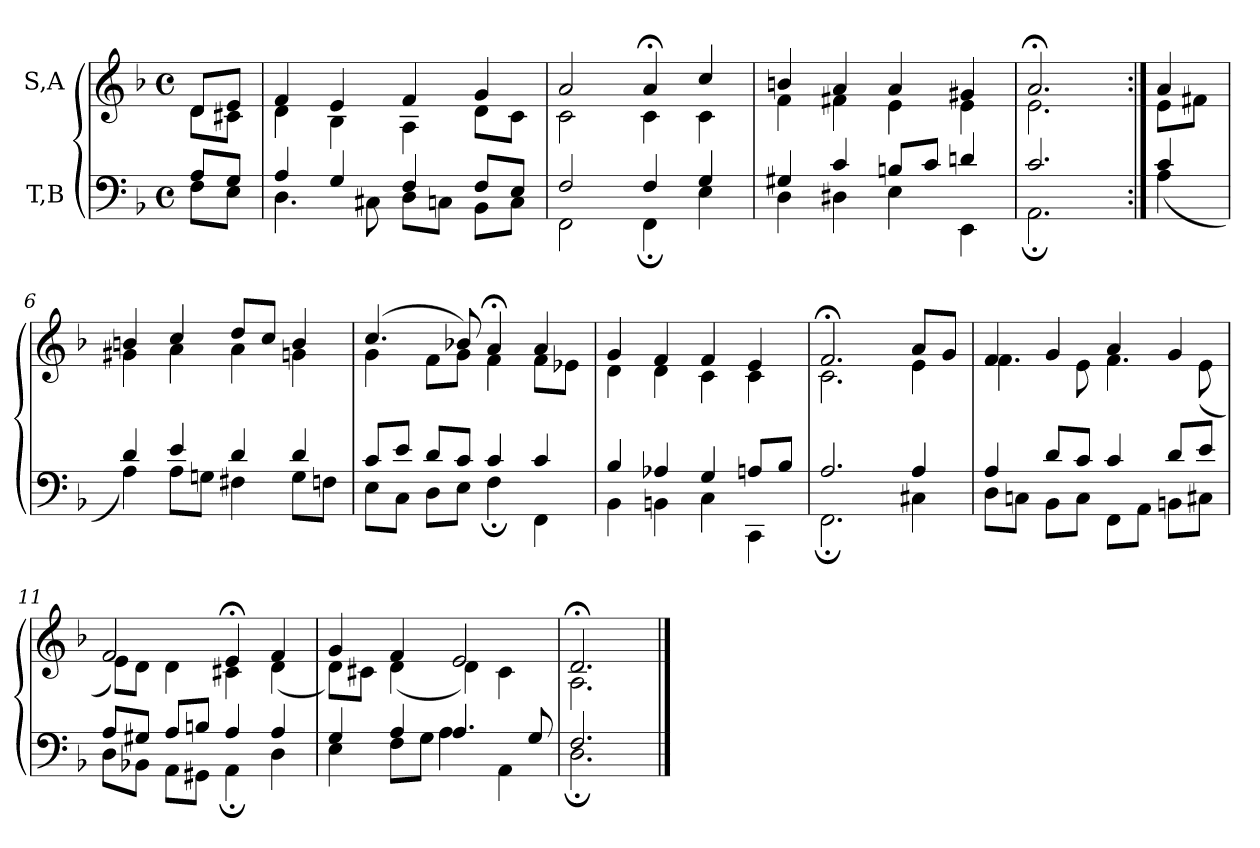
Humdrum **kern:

**kern	**kern
*part2	*part1
*staff2	*staff1
*I"T,B	*I"S,A
*clefF4	*clefG2
*k[b-]	*k[b-]
*M4/4	*M4/4
*met(c)	*met(c)
=	=
*^	*^
8AL	8FL	8dL	8dL
8GJ	8EJ	8eJ	8c#XJ
=1	=1	=1	=1
4A	4.D	4f	4d
4G	.	4e	4B-
.	8C#X	.	.
4F	8DL	4f	4A
.	8CnJ	.	.
8FL	8BB-L	4g	8dL
8EJ	8CJ	.	8cJ
=2	=2	=2	=2
2F	2FF	2a	2c
4F	4FF;	4a;<	4c
4G	4E	4cc	4c
=3	=3	=3	=3
4G#X	4D	4bn	4f
4c	4D#X	4a	4f#X
8BnL	4E	4a	4e
8cJ	.	.	.
4dn	4EE	4g#X	4e
=1476	=1476	=1476	=1476
2.c	2.AA;	2.a;<	2.e
=1477:|!	=1477:|!	=1477:|!	=1477:|!
4c	(<4A	4a	8eL
.	.	.	8f#XJ
=6	=6	=6	=6
4d	4A)	4bn	4g#X
4e	8AL	4cc	4a
.	8GnJ	.	.
4d	4F#X	8ddL	4a
.	.	8ccJ	.
4d	8GL	4b	4gn
.	8FnJ	.	.
=7	=7	=7	=7
8cL	8EL	(>4.cc	4g
8eJ	8CJ	.	.
8dL	8DL	.	8fL
8cJ	8EJ	8b-X)	8gJ
4c	4F;	4a;<	4f
4c	4FF	4a	8fL
.	.	.	8e-XJ
=8	=8	=8	=8
4B-	4BB-	4g	4d
4A-X	4BBn	4f	4d
4G	4C	4f	4c
8AnL	4CC	4e	4c
8B-J	.	.	.
=9	=9	=9	=9
2.A	2.FF;	2.f;<	2.c
4A	4C#X	8aL	4e
.	.	8gJ	.
=10	=10	=10	=10
4A	8DL	4f	4.f
.	8CnJ	.	.
8dL	8BB-L	4g	.
8cJ	8CJ	.	8e
4c	8FFL	4a	4.f
.	8AAJ	.	.
8dL	8BBnL	4g	.
8eJ	8C#XJ	.	(<8e
=11	=11	=11	=11
8AL	8DL	2f	8eL)
8G#XJ	8BB-XJ	.	8dJ
8AL	8AAL	.	4d
8BnJ	8GG#XJ	.	.
4A	4AA;	4e;<	4c#X
4A	4D	4f	(<4d
=12	=12	=12	=12
4G	4E	4g	8dL)
.	.	.	8c#XJ
4A	8FL	4f	(<4d
.	8GJ	.	.
4.A	4A	2e	4d)
.	4AA	.	4c#
8G	.	.	.
=13	=13	=13	=13
2.F	2.D;	2.d;<	2.A
*v	*v	*	*
*	*v	*v
==	==
*-	*-
